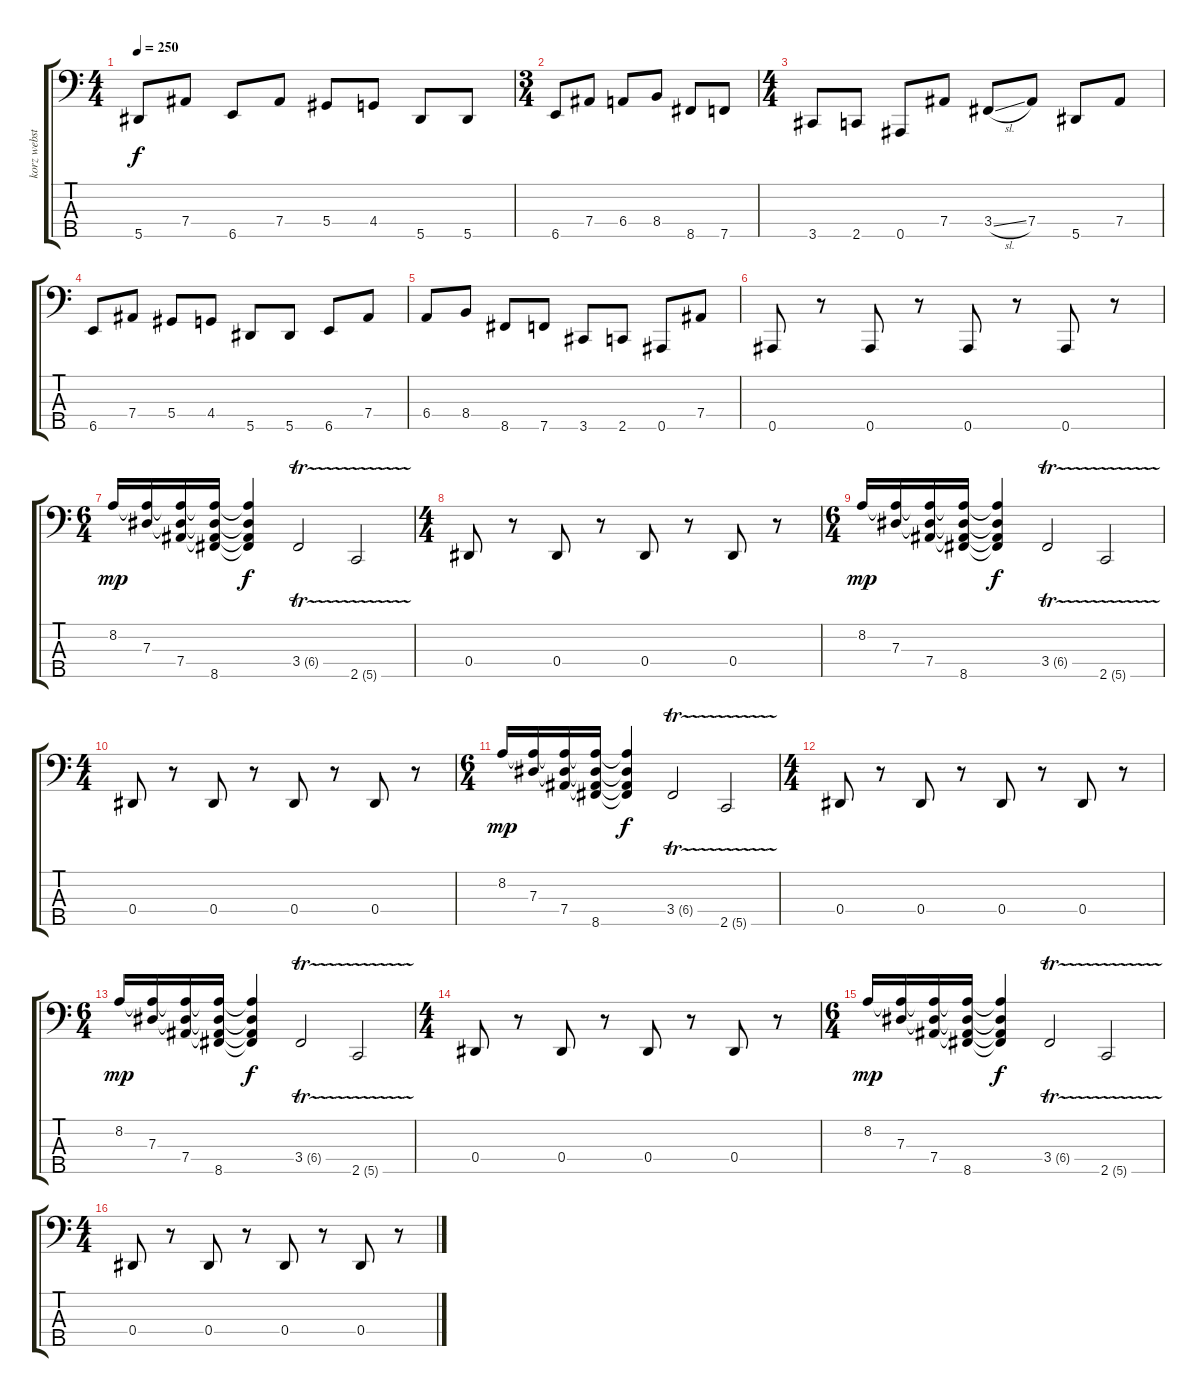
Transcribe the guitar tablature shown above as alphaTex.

\track ("korz webster" "korz webst") {instrument fretlessbass}
\staff {score tabs}
\tuning (Gb2 Db2 Ab1 Eb1 Bb0) {hide}
\ts (4 4)
\tempo 250
\clef f4
\ks c
5.5.8{dy f} 7.4.8 6.5.8 7.4.8 5.4.8 4.4.8 5.5.8 5.5.8 |
\ts (3 4)
6.5.8 7.4.8 6.4.8 8.4.8 8.5.8 7.5.8 |
\ts (4 4)
3.5.8 2.5.8 0.5.8 7.4.8 3.4{sl}.8 7.4.8 5.5.8 7.4.8 |
6.5.8 7.4.8 5.4.8 4.4.8 5.5.8 5.5.8 6.5.8 7.4.8 |
6.4.8 8.4.8 8.5.8 7.5.8 3.5.8 2.5.8 0.5.8 7.4.8 |
0.5.8 r.8 0.5.8 r.8 0.5.8 r.8 0.5.8 r.8 |
\ts (6 4)
8.2.16{dy mp} (8.2{t} 7.3).16 (8.2{t} 7.3{t} 7.4).16 (8.2{t} 7.3{t} 7.4{t} 8.5).16 (8.2{t} 7.3{t} 7.4{t} 8.5{t}).4{dy f} 3.4{tr (6 16)}.2 2.5{tr (5 16)}.2 |
\ts (4 4)
0.4.8 r.8 0.4.8 r.8 0.4.8 r.8 0.4.8 r.8 |
\ts (6 4)
8.2.16{dy mp} (8.2{t} 7.3).16 (8.2{t} 7.3{t} 7.4).16 (8.2{t} 7.3{t} 7.4{t} 8.5).16 (8.2{t} 7.3{t} 7.4{t} 8.5{t}).4{dy f} 3.4{tr (6 16)}.2 2.5{tr (5 16)}.2 |
\ts (4 4)
0.4.8 r.8 0.4.8 r.8 0.4.8 r.8 0.4.8 r.8 |
\ts (6 4)
8.2.16{dy mp} (8.2{t} 7.3).16 (8.2{t} 7.3{t} 7.4).16 (8.2{t} 7.3{t} 7.4{t} 8.5).16 (8.2{t} 7.3{t} 7.4{t} 8.5{t}).4{dy f} 3.4{tr (6 16)}.2 2.5{tr (5 16)}.2 |
\ts (4 4)
0.4.8 r.8 0.4.8 r.8 0.4.8 r.8 0.4.8 r.8 |
\ts (6 4)
8.2.16{dy mp} (8.2{t} 7.3).16 (8.2{t} 7.3{t} 7.4).16 (8.2{t} 7.3{t} 7.4{t} 8.5).16 (8.2{t} 7.3{t} 7.4{t} 8.5{t}).4{dy f} 3.4{tr (6 16)}.2 2.5{tr (5 16)}.2 |
\ts (4 4)
0.4.8 r.8 0.4.8 r.8 0.4.8 r.8 0.4.8 r.8 |
\ts (6 4)
8.2.16{dy mp} (8.2{t} 7.3).16 (8.2{t} 7.3{t} 7.4).16 (8.2{t} 7.3{t} 7.4{t} 8.5).16 (8.2{t} 7.3{t} 7.4{t} 8.5{t}).4{dy f} 3.4{tr (6 16)}.2 2.5{tr (5 16)}.2 |
\ts (4 4)
0.4.8 r.8 0.4.8 r.8 0.4.8 r.8 0.4.8 r.8
